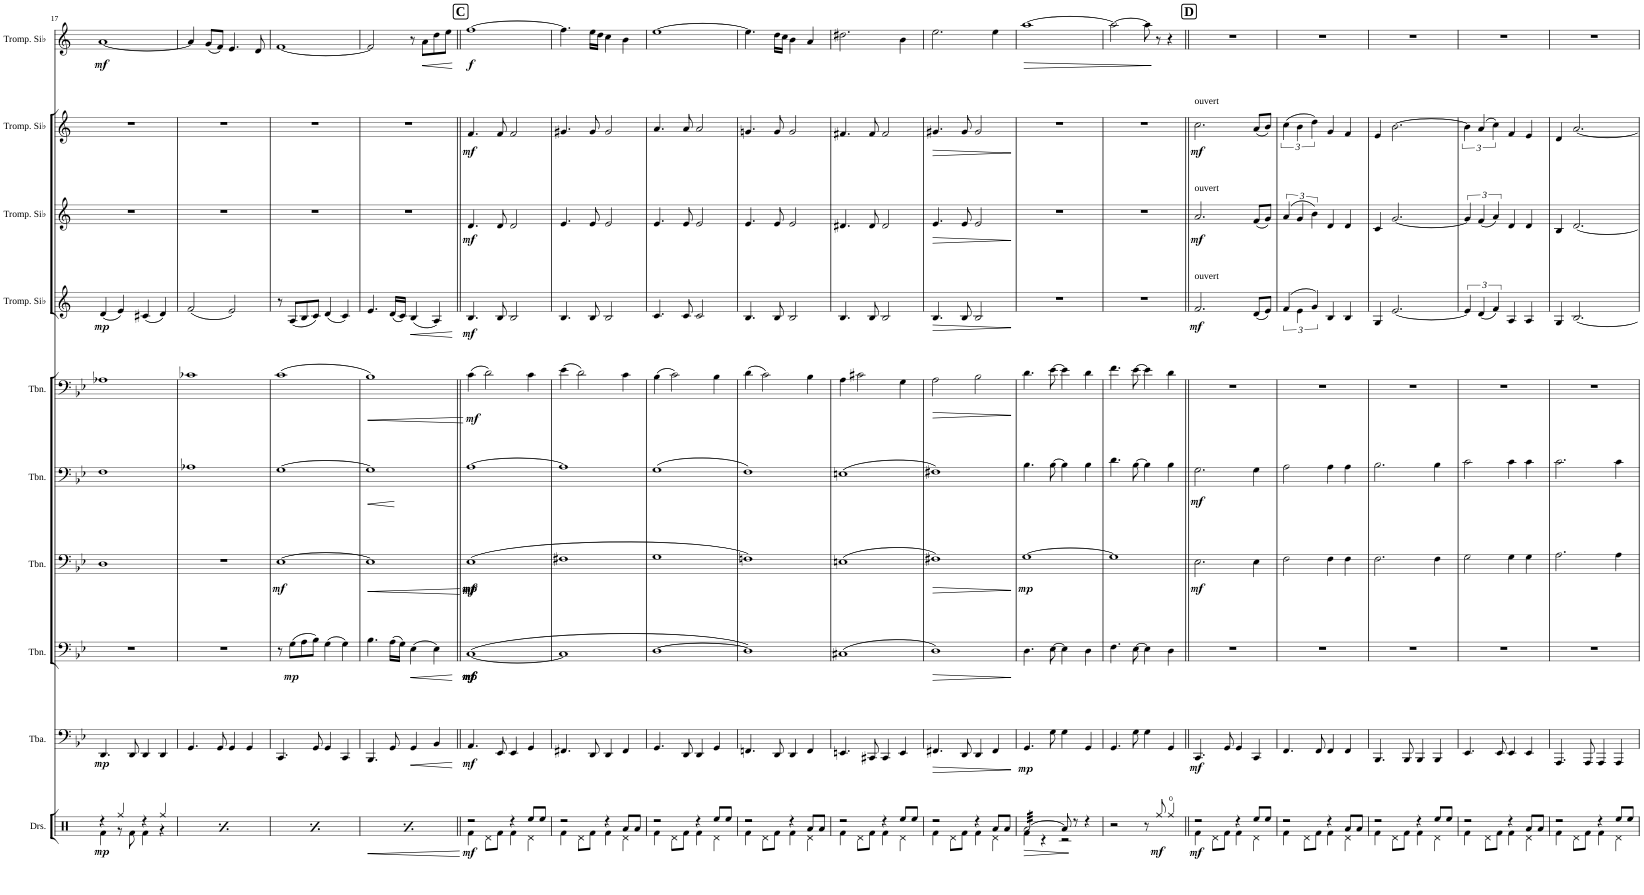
**kern	**dynam	**kern	**dynam	**kern	**dynam	**kern	**dynam	**kern	**dynam	**kern	**dynam	**kern	**dynam	**kern	**dynam	**kern	**dynam	**kern	**dynam
*part10	*part10	*part9	*part9	*part8	*part8	*part7	*part7	*part6	*part6	*part5	*part5	*part4	*part4	*part3	*part3	*part2	*part2	*part1	*part1
*staff10	*staff10	*staff9	*staff9	*staff8	*staff8	*staff7	*staff7	*staff6	*staff6	*staff5	*staff5	*staff4	*staff4	*staff3	*staff3	*staff2	*staff2	*staff1	*staff1
*I"Drumset	*	*I"Tuba	*	*I"Trombone	*	*I"Trombone	*	*I"Trombone	*	*I"Trombone	*	*I"Trompette en Sib	*	*I"Trompette en Sib	*	*I"Trompette en Sib	*	*I"Trompette en Sib	*
*I'Drs.	*	*I'Tba.	*	*I'Tbn.	*	*I'Tbn.	*	*I'Tbn.	*	*I'Tbn.	*	*I'Tromp. Sib	*	*I'Tromp. Sib	*	*I'Tromp. Sib	*	*I'Tromp. Sib	*
!!LO:PB:g=z
*clefX	*	*clefF4	*	*clefF4	*	*clefF4	*	*clefF4	*	*clefF4	*	*clefG2	*	*clefG2	*	*clefG2	*	*clefG2	*
*	*	*	*	*	*	*	*	*	*	*	*	*Trd1c2	*	*Trd1c2	*	*Trd1c2	*	*Trd1c2	*
*k[]	*	*k[b-e-]	*	*k[b-e-]	*	*k[b-e-]	*	*k[b-e-]	*	*k[b-e-]	*	*k[]	*	*k[]	*	*k[]	*	*k[]	*
*M4/4	*	*M4/4	*	*M4/4	*	*M4/4	*	*M4/4	*	*M4/4	*	*M4/4	*	*M4/4	*	*M4/4	*	*M4/4	*
=17	=17	=17	=17	=17	=17	=17	=17	=17	=17	=17	=17	=17	=17	=17	=17	=17	=17	=17	=17
*^	*	*	*	*	*	*	*	*	*	*	*	*	*	*	*	*	*	*	*
!	!	!LO:DY:b	!	!LO:DY:b	!	!	!	!	!	!	!	!	!	!LO:DY:b	!	!	!	!	!	!LO:DY:b
4r	4Rf\	mp	4.DD/	mp	1r	.	1D	.	1F	.	1A-X	.	(4d/	mp	1r	.	1r	.	[1a	mf
4Rgg/	8r	.	.	.	.	.	.	.	.	.	.	.	4e/)	.	.	.	.	.	.	.
.	8Rf\	.	8DD/	.	.	.	.	.	.	.	.	.	.	.	.	.	.	.	.	.
4r	4Rf\	.	4DD/	.	.	.	.	.	.	.	.	.	(4c#X/	.	.	.	.	.	.	.
4Rgg/	4r	.	4DD/	.	.	.	.	.	.	.	.	.	4d/)	.	.	.	.	.	.	.
=18	=18	=18	=18	=18	=18	=18	=18	=18	=18	=18	=18	=18	=18	=18	=18	=18	=18	=18	=18	=18
!	!	!LO:DY:b	!	!	!	!	!	!	!	!	!	!	!	!	!	!	!	!	!	!
4r	4Rf\	mp	4.GG/	.	1r	.	1r	.	1A-X	.	1c-X	.	(2f/	.	1r	.	1r	.	4a/]	.
4Rgg/	8r	.	.	.	.	.	.	.	.	.	.	.	.	.	.	.	.	.	(8g/L	.
.	8Rf\	.	8GG/	.	.	.	.	.	.	.	.	.	.	.	.	.	.	.	8f/J)	.
4r	4Rf\	.	4GG/	.	.	.	.	.	.	.	.	.	2e/)	.	.	.	.	.	4.e/	.
4Rgg/	4r	.	4GG/	.	.	.	.	.	.	.	.	.	.	.	.	.	.	.	.	.
.	.	.	.	.	.	.	.	.	.	.	.	.	.	.	.	.	.	.	8d/	.
=19	=19	=19	=19	=19	=19	=19	=19	=19	=19	=19	=19	=19	=19	=19	=19	=19	=19	=19	=19	=19
!	!	!LO:DY:b	!	!	!	!	!	!LO:DY:b	!	!	!	!	!	!	!	!	!	!	!	!
4r	4Rf\	mp	4.CC/	.	8r	.	[1E-	mf	[1G	.	(1c	.	8r	.	1r	.	1r	.	[1f	.
!	!	!	!	!	!	!LO:DY:b	!	!	!	!	!	!	!	!	!	!	!	!	!	!
.	.	.	.	.	(8G\L	mp	.	.	.	.	.	.	(8A/L	.	.	.	.	.	.	.
4Rgg/	8r	.	.	.	8A\	.	.	.	.	.	.	.	8B/	.	.	.	.	.	.	.
.	8Rf\	.	8GG/	.	8B-\J)	.	.	.	.	.	.	.	8c/J)	.	.	.	.	.	.	.
4r	4Rf\	.	4GG/	.	(4G\	.	.	.	.	.	.	.	(4d/	.	.	.	.	.	.	.
4Rgg/	4r	.	4CC/	.	4G\)	.	.	.	.	.	.	.	4c/)	.	.	.	.	.	.	.
=20	=20	=20	=20	=20	=20	=20	=20	=20	=20	=20	=20	=20	=20	=20	=20	=20	=20	=20	=20	=20
!	!	!LO:DY:b	!	!	!	!	!	!LO:HP:b	!	!LO:HP:b	!	!LO:HP:b	!	!	!	!	!	!	!	!
4r	4Rf\	mp	4.BBB-/	.	4.B-\	.	1E-]	<	1G]	<	1B-)	<	4.e/	.	1r	.	1r	.	2f/]	.
4Rgg/	8r	.	.	.	.	.	.	.	.	.	.	.	.	.	.	.	.	.	.	.
.	8Rf\	.	8GG/	.	(16A\LL	.	.	.	.	.	.	.	(16d/LL	.	.	.	.	.	.	.
.	.	.	.	.	16G\JJ)	.	.	.	.	.	.	.	16c/JJ)	.	.	.	.	.	.	.
!	!	!	!	!LO:HP:b	!	!LO:HP:b	!	!	!	!	!	!	!	!LO:HP:b	!	!	!	!	!	!
4r	4Rf\	.	4GG/	<	(4E-\	<	.	.	.	.	.	.	(4B/	<	.	.	.	.	8r	.
!	!	!	!	!	!	!	!	!	!	!	!	!	!	!	!	!	!	!	!	!LO:HP:b
.	.	.	.	.	.	.	.	.	.	.	.	.	.	.	.	.	.	.	8a\L	<
4Rgg/	4r	.	4BB-/	.	4E-\)	.	.	.	.	.	.	.	4A/)	.	.	.	.	.	8dd\	.
.	.	.	.	.	.	.	.	.	.	.	.	.	.	.	.	.	.	.	8ee\J	.
*v	*v	*	*	*	*	*	*	*	*	*	*	*	*	*	*	*	*	*	*	*
.	.	.	[	.	[	.	[	.	[	.	[	.	[	.	.	.	.	.	[
!!LO:REH:place=s1:a:B:cj:fs=14:t=C
=21||	=21||	=21||	=21||	=21||	=21||	=21||	=21||	=21||	=21||	=21||	=21||	=21||	=21||	=21||	=21||	=21||	=21||	=21||	=21||
*^	*	*	*	*	*	*	*	*	*	*	*	*	*	*	*	*	*	*	*
!	!	!LO:DY:b	!	!LO:DY:b	!	!LO:DY:b	!	!	!	!	!	!	!	!	!	!	!	!	!	!
!	!	!	!	!	!	!LO:DY:n=1:b	!	!	!	!	!	!	!	!	!	!	!	!	!	!
!	!	!	!	!	!	!LO:DY:n=2:b	!	!LO:DY:b	!	!	!	!	!	!	!	!	!	!	!	!
!	!	!	!	!	!	!	!	!LO:DY:n=1:b	!	!	!	!	!	!	!	!	!	!	!	!
!	!	!	!	!	!	!	!	!LO:DY:n=2:b	!	!	!	!LO:DY:b	!	!LO:DY:b	!	!LO:DY:b	!	!LO:DY:b	!	!LO:DY:b
2r	4Rf\	mf	4.AA/	mf	(>[1C	mf mf mp	(>1E-	mf mf mp	[1A	.	(4c\	mf	4.B/	mf	4.d/	mf	4.f/	mf	[1ff	f
.	8Rd\L	.	.	.	.	.	.	.	.	.	2d\)	.	.	.	.	.	.	.	.	.
.	8Rf\J	.	8EE-/	.	.	.	.	.	.	.	.	.	8B/	.	8d/	.	8f/	.	.	.
4r	4Rf\	.	4EE-/	.	.	.	.	.	.	.	.	.	2B/	.	2d/	.	2f/	.	.	.
8Ree^/L	4Rd\	.	4GG/	.	.	.	.	.	.	.	4c\	.	.	.	.	.	.	.	.	.
8Ree^/J	.	.	.	.	.	.	.	.	.	.	.	.	.	.	.	.	.	.	.	.
=22	=22	=22	=22	=22	=22	=22	=22	=22	=22	=22	=22	=22	=22	=22	=22	=22	=22	=22	=22	=22
2r	4Rf\	.	4.FF#X/	.	1C]	.	1F#X	.	1A]	.	(4e-\	.	4.B/	.	4.e/	.	4.g#X/	.	4.ff\]	.
.	8Rd\L	.	.	.	.	.	.	.	.	.	2d\)	.	.	.	.	.	.	.	.	.
.	8Rf\J	.	8DD/	.	.	.	.	.	.	.	.	.	8B/	.	8e/	.	8g#/	.	16ee\LL	.
.	.	.	.	.	.	.	.	.	.	.	.	.	.	.	.	.	.	.	16dd\JJ	.
4r	4Rf\	.	4DD/	.	.	.	.	.	.	.	.	.	2B/	.	2e/	.	2g#/	.	4cc\	.
8Ra^/L	4Rd\	.	4FF#/	.	.	.	.	.	.	.	4c\	.	.	.	.	.	.	.	4b\	.
8Ra^/J	.	.	.	.	.	.	.	.	.	.	.	.	.	.	.	.	.	.	.	.
=23	=23	=23	=23	=23	=23	=23	=23	=23	=23	=23	=23	=23	=23	=23	=23	=23	=23	=23	=23	=23
2r	4Rf\	.	4.GG/	.	[1D	.	1G	.	(1G	.	(4B-\	.	4.c/	.	4.e/	.	4.a/	.	[1ee	.
.	8Rd\L	.	.	.	.	.	.	.	.	.	2c\)	.	.	.	.	.	.	.	.	.
.	8Rf\J	.	8DD/	.	.	.	.	.	.	.	.	.	8c/	.	8e/	.	8a/	.	.	.
4r	4Rf\	.	4DD/	.	.	.	.	.	.	.	.	.	2c/	.	2e/	.	2a/	.	.	.
8Ree^/L	4Rd\	.	4GG/	.	.	.	.	.	.	.	4B-\	.	.	.	.	.	.	.	.	.
8Ree^/J	.	.	.	.	.	.	.	.	.	.	.	.	.	.	.	.	.	.	.	.
=24	=24	=24	=24	=24	=24	=24	=24	=24	=24	=24	=24	=24	=24	=24	=24	=24	=24	=24	=24	=24
2r	4Rf\	.	4.FFn/	.	1D])	.	1Fn)	.	1F)	.	(4d\	.	4.B/	.	4.e/	.	4.gn/	.	4.ee\]	.
.	8Rd\L	.	.	.	.	.	.	.	.	.	2c\)	.	.	.	.	.	.	.	.	.
.	8Rf\J	.	8DD/	.	.	.	.	.	.	.	.	.	8B/	.	8e/	.	8g/	.	16dd\LL	.
.	.	.	.	.	.	.	.	.	.	.	.	.	.	.	.	.	.	.	16cc\JJ	.
4r	4Rf\	.	4DD/	.	.	.	.	.	.	.	.	.	2B/	.	2e/	.	2g/	.	4b\	.
8Ra^/L	4Rd\	.	4FF/	.	.	.	.	.	.	.	4B-\	.	.	.	.	.	.	.	4a/	.
8Ra^/J	.	.	.	.	.	.	.	.	.	.	.	.	.	.	.	.	.	.	.	.
=25	=25	=25	=25	=25	=25	=25	=25	=25	=25	=25	=25	=25	=25	=25	=25	=25	=25	=25	=25	=25
2r	4Rf\	.	4.EEn/	.	(1C#X	.	(1En	.	(1En	.	4A\	.	4.B/	.	4.d#X/	.	4.f#X/	.	2.dd#X\	.
.	8Rd\L	.	.	.	.	.	.	.	.	.	2c#X\	.	.	.	.	.	.	.	.	.
.	8Rf\J	.	8CC#X/	.	.	.	.	.	.	.	.	.	8B/	.	8d#/	.	8f#/	.	.	.
4r	4Rf\	.	4CC#/	.	.	.	.	.	.	.	.	.	2B/	.	2d#/	.	2f#/	.	.	.
8Ree^/L	4Rd\	.	4EE/	.	.	.	.	.	.	.	4G\	.	.	.	.	.	.	.	4b\	.
8Ree^/J	.	.	.	.	.	.	.	.	.	.	.	.	.	.	.	.	.	.	.	.
=26	=26	=26	=26	=26	=26	=26	=26	=26	=26	=26	=26	=26	=26	=26	=26	=26	=26	=26	=26	=26
!	!	!	!	!LO:HP:b	!	!LO:HP:b	!	!LO:HP:b	!	!	!	!LO:HP:b	!	!LO:HP:b	!	!LO:HP:b	!	!LO:HP:b	!	!
2r	4Rf\	.	4.FF#X/	>	1D)	>	1F#X)	>	1F#X)	.	2A\	>	4.B/	>	4.e/	>	4.g#X/	>	2.ee\	.
.	8Rd\L	.	.	.	.	.	.	.	.	.	.	.	.	.	.	.	.	.	.	.
.	8Rf\J	.	8DD/	.	.	.	.	.	.	.	.	.	8B/	.	8e/	.	8g#/	.	.	.
4r	4Rf\	.	4DD/	.	.	.	.	.	.	.	2B-\	.	2B/	.	2e/	.	2g#/	.	.	.
8Ra^/L	4Rd\	.	4FF#/	.	.	.	.	.	.	.	.	.	.	.	.	.	.	.	4ee\	.
8Ra^/J	.	.	.	.	.	.	.	.	.	.	.	.	.	.	.	.	.	.	.	.
*v	*v	*	*	*	*	*	*	*	*	*	*	*	*	*	*	*	*	*	*	*
.	.	.	]	.	]	.	]	.	.	.	]	.	]	.	]	.	]	.	.
=27	=27	=27	=27	=27	=27	=27	=27	=27	=27	=27	=27	=27	=27	=27	=27	=27	=27	=27	=27
!	!LO:HP:b	!	!LO:DY:b	!	!	!	!LO:DY:b	!	!	!	!	!	!	!	!	!	!	!	!LO:HP:b
*^	*	*	*	*	*	*	*	*	*	*	*	*	*	*	*	*	*	*	*
*tremolo	*	*	*	*	*	*	*	*	*	*	*	*	*	*	*	*	*	*	*	*
[32Ra/LLL	4Rf\	>	4.GG/	mp	4.D\	.	[1G	mp	4.B-\	.	4.d\	.	1r	.	1r	.	1r	.	[1aa	>
32Ra/	.	.	.	.	.	.	.	.	.	.	.	.	.	.	.	.	.	.	.	.
32Ra/	.	.	.	.	.	.	.	.	.	.	.	.	.	.	.	.	.	.	.	.
32Ra/	.	.	.	.	.	.	.	.	.	.	.	.	.	.	.	.	.	.	.	.
32Ra/	.	.	.	.	.	.	.	.	.	.	.	.	.	.	.	.	.	.	.	.
32Ra/	.	.	.	.	.	.	.	.	.	.	.	.	.	.	.	.	.	.	.	.
32Ra/	.	.	.	.	.	.	.	.	.	.	.	.	.	.	.	.	.	.	.	.
32Ra/	.	.	.	.	.	.	.	.	.	.	.	.	.	.	.	.	.	.	.	.
32Ra/	4r	.	.	.	.	.	.	.	.	.	.	.	.	.	.	.	.	.	.	.
32Ra/	.	.	.	.	.	.	.	.	.	.	.	.	.	.	.	.	.	.	.	.
32Ra/	.	.	.	.	.	.	.	.	.	.	.	.	.	.	.	.	.	.	.	.
32Ra/	.	.	.	.	.	.	.	.	.	.	.	.	.	.	.	.	.	.	.	.
32Ra/	.	.	8G\	.	[8E-\	.	.	.	[8B-\	.	[8e-\	.	.	.	.	.	.	.	.	.
32Ra/	.	.	.	.	.	.	.	.	.	.	.	.	.	.	.	.	.	.	.	.
32Ra/	.	.	.	.	.	.	.	.	.	.	.	.	.	.	.	.	.	.	.	.
32Ra/JJJ	.	.	.	.	.	.	.	.	.	.	.	.	.	.	.	.	.	.	.	.
*Xtremolo	*	*	*	*	*	*	*	*	*	*	*	*	*	*	*	*	*	*	*	*
8Ra/]	2r	.	4G\	.	4E-\]	.	.	.	4B-\]	.	4e-\]	.	.	.	.	.	.	.	.	.
8r	.	]	.	.	.	.	.	.	.	.	.	.	.	.	.	.	.	.	.	.
4r	.	.	4GG/	.	4D\	.	.	.	4B-\	.	4d\	.	.	.	.	.	.	.	.	.
*v	*v	*	*	*	*	*	*	*	*	*	*	*	*	*	*	*	*	*	*	*
=28	=28	=28	=28	=28	=28	=28	=28	=28	=28	=28	=28	=28	=28	=28	=28	=28	=28	=28	=28
2r	.	4.GG/	.	4.F\	.	1G]	.	4.d\	.	4.f\	.	1r	.	1r	.	1r	.	2aa\_	.
.	.	8G\	.	[8E-\	.	.	.	[8B-\	.	[8e-\	.	.	.	.	.	.	.	.	.
8r	.	4G\	.	4E-\]	.	.	.	4B-\]	.	4e-\]	.	.	.	.	.	.	.	8aa\]	.
!	!LO:DY:b	!	!	!	!	!	!	!	!	!	!	!	!	!	!	!	!	!	!
8Rgg/	mf	.	.	.	.	.	.	.	.	.	.	.	.	.	.	.	.	8r	]
4Rgg/	.	4GG/	.	4D\	.	.	.	4B-\	.	4d\	.	.	.	.	.	.	.	4r	.
!!LO:REH:place=s1:a:B:cj:fs=14:t=D
=29||	=29||	=29||	=29||	=29||	=29||	=29||	=29||	=29||	=29||	=29||	=29||	=29||	=29||	=29||	=29||	=29||	=29||	=29||	=29||
*^	*	*	*	*	*	*	*	*	*	*	*	*	*	*	*	*	*	*	*
!	!	!	!	!	!	!	!	!	!	!	!	!	!	!	!	!	!LO:TX:a:t=ouvert	!	!	!
!	!	!	!	!	!	!	!	!	!	!	!	!	!	!	!LO:TX:a:t=ouvert	!	!	!	!	!
!	!	!	!	!	!	!	!	!	!	!	!	!	!LO:TX:a:t=ouvert	!	!	!	!	!	!	!
!	!	!LO:DY:b	!	!LO:DY:b	!	!	!	!LO:DY:b	!	!LO:DY:b	!	!	!	!LO:DY:b	!	!LO:DY:b	!	!LO:DY:b	!	!
2r	4Rf\	mf	4.CC/	mf	1r	.	2.E-\	mf	2.G\	mf	1r	.	2.f/	mf	2.a/	mf	2.cc\	mf	1r	.
.	8Rd\L	.	.	.	.	.	.	.	.	.	.	.	.	.	.	.	.	.	.	.
.	8Rf\J	.	8GG/	.	.	.	.	.	.	.	.	.	.	.	.	.	.	.	.	.
4r	4Rf\	.	4GG/	.	.	.	.	.	.	.	.	.	.	.	.	.	.	.	.	.
8Ree^/L	4Rd\	.	4CC/	.	.	.	4E-\	.	4G\	.	.	.	(8d/L	.	(8f/L	.	(8a/L	.	.	.
8Ree^/J	.	.	.	.	.	.	.	.	.	.	.	.	8e/J)	.	8g/J)	.	8b/J)	.	.	.
=30	=30	=30	=30	=30	=30	=30	=30	=30	=30	=30	=30	=30	=30	=30	=30	=30	=30	=30	=30	=30
2r	4Rf\	.	4.FF/	.	1r	.	2F\	.	2A\	.	1r	.	(6f/	.	(6a/	.	(6cc\	.	1r	.
.	.	.	.	.	.	.	.	.	.	.	.	.	6e\	.	6g/	.	6b\	.	.	.
.	8Rd\L	.	.	.	.	.	.	.	.	.	.	.	.	.	.	.	.	.	.	.
.	.	.	.	.	.	.	.	.	.	.	.	.	6g/)	.	6b\)	.	6dd\)	.	.	.
.	8Rf\J	.	8FF/	.	.	.	.	.	.	.	.	.	.	.	.	.	.	.	.	.
4r	4Rf\	.	4FF/	.	.	.	4F\	.	4A\	.	.	.	4B/	.	4d/	.	4g/	.	.	.
8Ra^/L	4Rd\	.	4FF/	.	.	.	4F\	.	4A\	.	.	.	4B/	.	4d/	.	4f/	.	.	.
8Ra^/J	.	.	.	.	.	.	.	.	.	.	.	.	.	.	.	.	.	.	.	.
=31	=31	=31	=31	=31	=31	=31	=31	=31	=31	=31	=31	=31	=31	=31	=31	=31	=31	=31	=31	=31
2r	4Rf\	.	4.BBB-/	.	1r	.	2.F\	.	2.B-\	.	1r	.	4G/	.	4c/	.	4e/	.	1r	.
.	8Rd\L	.	.	.	.	.	.	.	.	.	.	.	[2.e/	.	[2.g/	.	[2.b\	.	.	.
.	8Rf\J	.	8BBB-/	.	.	.	.	.	.	.	.	.	.	.	.	.	.	.	.	.
4r	4Rf\	.	4BBB-/	.	.	.	.	.	.	.	.	.	.	.	.	.	.	.	.	.
8Ree^/L	4Rd\	.	4BBB-/	.	.	.	4F\	.	4B-\	.	.	.	.	.	.	.	.	.	.	.
8Ree^/J	.	.	.	.	.	.	.	.	.	.	.	.	.	.	.	.	.	.	.	.
=32	=32	=32	=32	=32	=32	=32	=32	=32	=32	=32	=32	=32	=32	=32	=32	=32	=32	=32	=32	=32
2r	4Rf\	.	4.EE-/	.	1r	.	2G\	.	2c\	.	1r	.	6e/]	.	6g/]	.	6b\]	.	1r	.
.	.	.	.	.	.	.	.	.	.	.	.	.	(6d/	.	(6f/	.	(6a/	.	.	.
.	8Rd\L	.	.	.	.	.	.	.	.	.	.	.	.	.	.	.	.	.	.	.
.	.	.	.	.	.	.	.	.	.	.	.	.	6f/)	.	6a/)	.	6cc\)	.	.	.
.	8Rf\J	.	8EE-/	.	.	.	.	.	.	.	.	.	.	.	.	.	.	.	.	.
4r	4Rf\	.	4EE-/	.	.	.	4G\	.	4c\	.	.	.	4A/	.	4d/	.	4f/	.	.	.
8Ra^/L	4Rd\	.	4EE-/	.	.	.	4G\	.	4c\	.	.	.	4A/	.	4d/	.	4e/	.	.	.
8Ra^/J	.	.	.	.	.	.	.	.	.	.	.	.	.	.	.	.	.	.	.	.
=33	=33	=33	=33	=33	=33	=33	=33	=33	=33	=33	=33	=33	=33	=33	=33	=33	=33	=33	=33	=33
2r	4Rf\	.	4.AAA/	.	1r	.	2.A\	.	2.c\	.	1r	.	4G/	.	4B/	.	4d/	.	1r	.
.	8Rd\L	.	.	.	.	.	.	.	.	.	.	.	[2.B/	.	[2.d/	.	[2.a/	.	.	.
.	8Rf\J	.	8AAA/	.	.	.	.	.	.	.	.	.	.	.	.	.	.	.	.	.
4r	4Rf\	.	4AAA/	.	.	.	.	.	.	.	.	.	.	.	.	.	.	.	.	.
8Ree^/L	4Rd\	.	4AAA/	.	.	.	4A\	.	4c\	.	.	.	.	.	.	.	.	.	.	.
8Ree^/J	.	.	.	.	.	.	.	.	.	.	.	.	.	.	.	.	.	.	.	.
*v	*v	*	*	*	*	*	*	*	*	*	*	*	*	*	*	*	*	*	*	*
=	=	=	=	=	=	=	=	=	=	=	=	=	=	=	=	=	=	=	=
*-	*-	*-	*-	*-	*-	*-	*-	*-	*-	*-	*-	*-	*-	*-	*-	*-	*-	*-	*-
